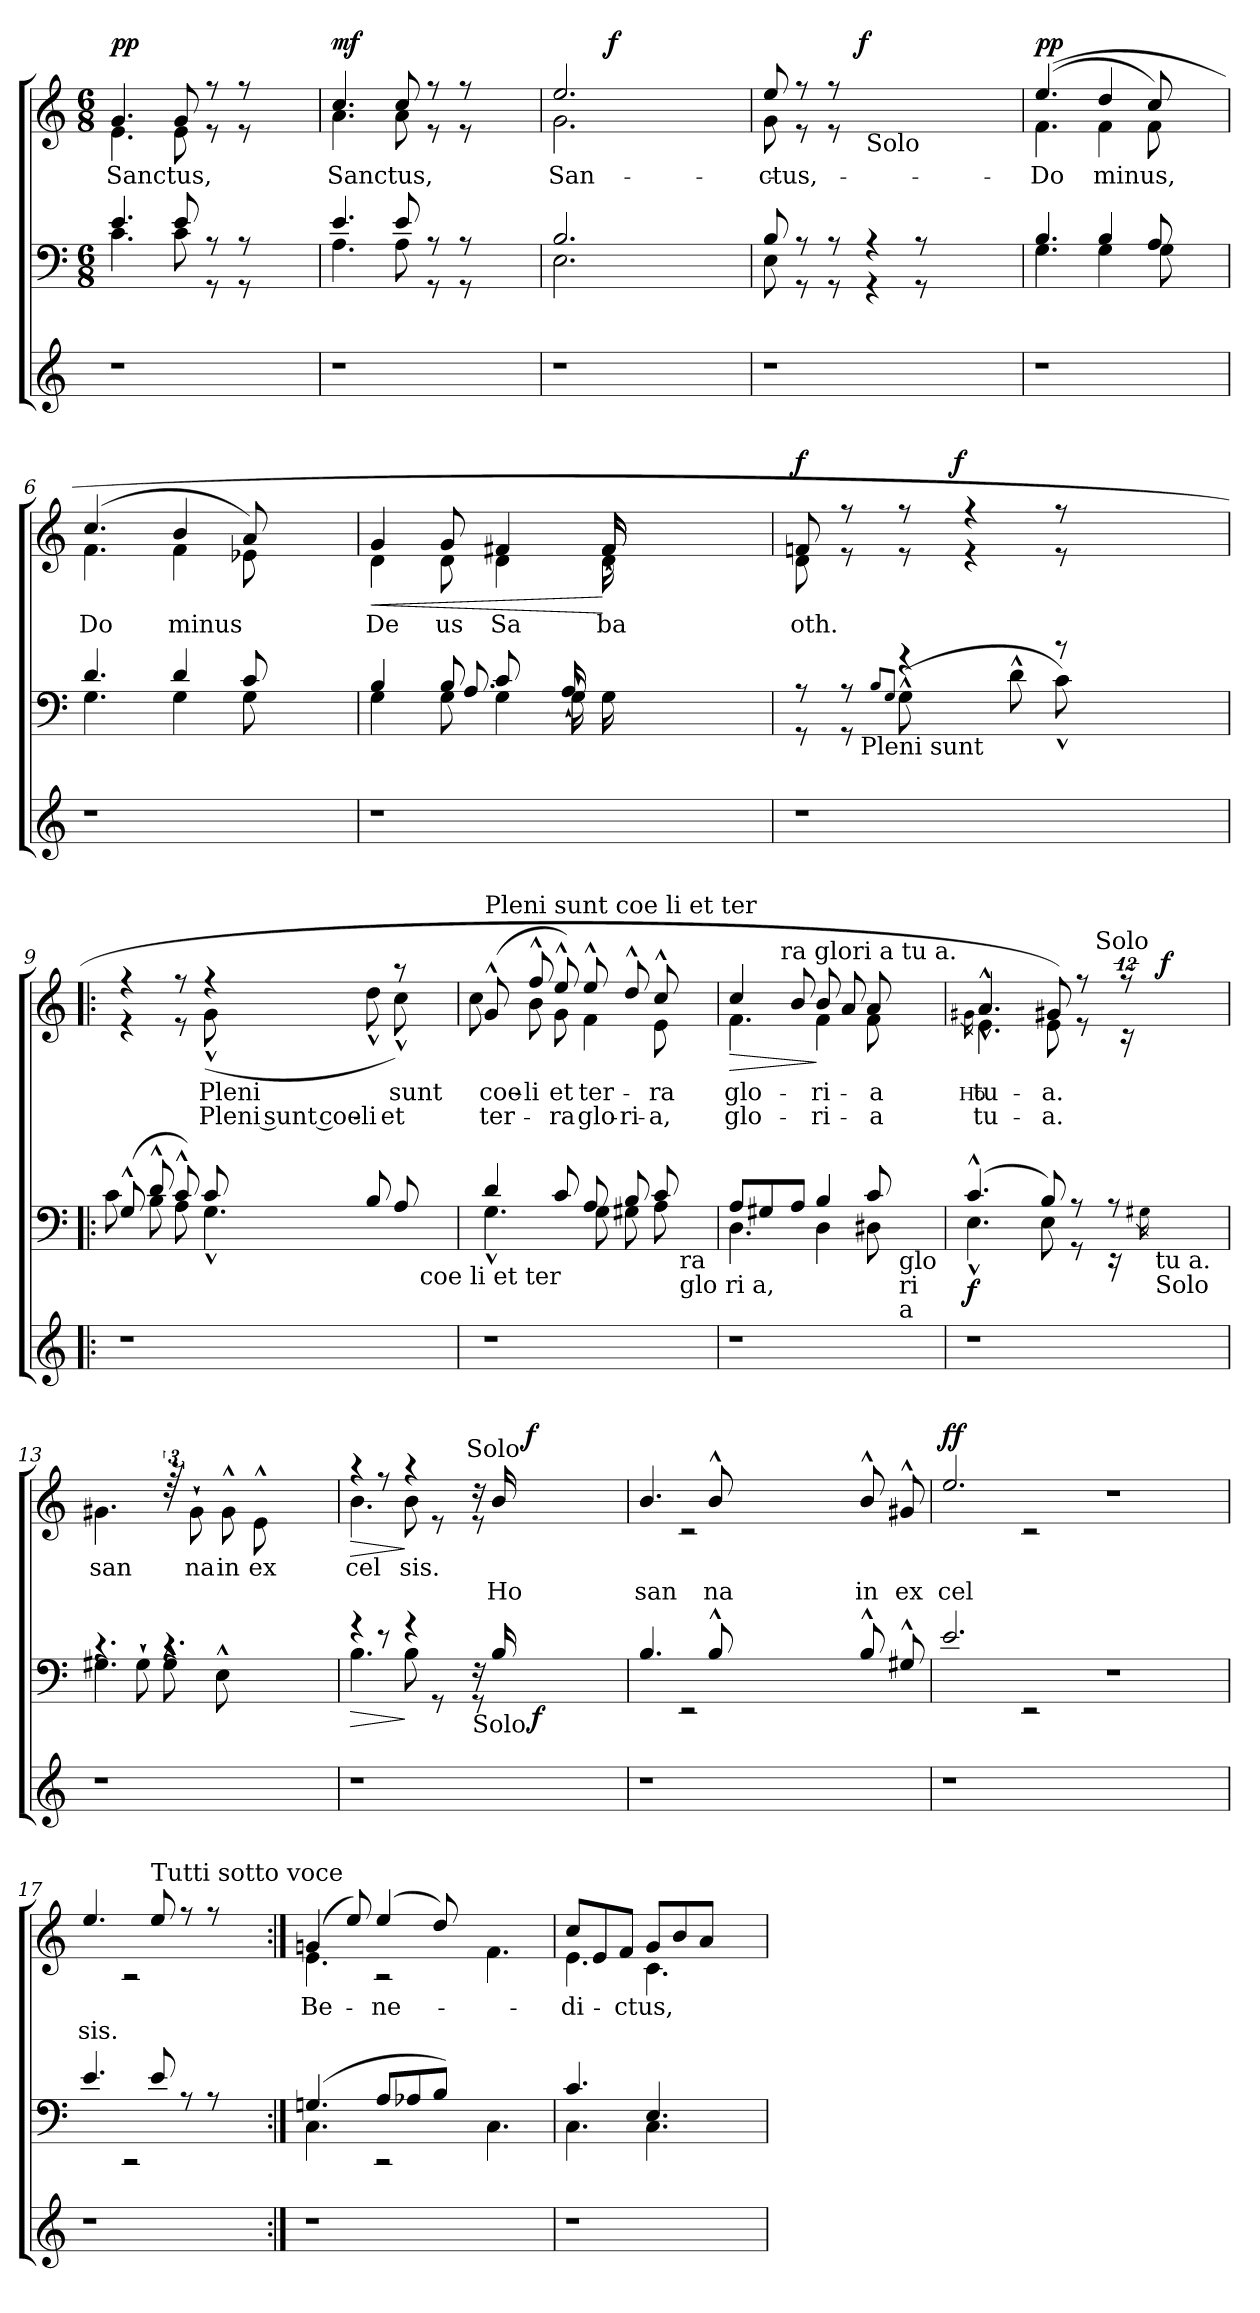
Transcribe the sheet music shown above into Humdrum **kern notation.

**kern	**kern	**dynam	**kern	**text	**text	**dynam
*part3	*part2	*part2	*part1	*part1	*part1	*part1
*staff3	*staff2	*staff2	*staff1	*staff1	*staff1	*staff1
*clefG2	*clefF4	*	*clefG2	*	*	*
*k[]	*k[]	*	*k[]	*	*	*
*C:	*C:	*	*C:	*	*	*
*	*M6/8	*	*M6/8	*	*	*
=1	=1	=1	=1	=1	=1	=1
*	*^	*	*	*	*	*
!	!	!	!	!LO:TX:a:t=Andantino mosso (	!	!	!
!	!	!	!	!LO:TX:a:t=)	!	!	!
!	!	!	!	!	!LO:LY:b	!	!LO:DY:a
*	*	*	*	*^	*	*	*
1r	4.e/	4.c\	.	4.g/	4.e\	Sanctus,	.	pp
.	8e/	8c\	.	8g/	8e\	.	.	.
.	8rA	8rGG	.	8rff	8re	.	.	.
.	8rA	8rGG	.	8re	8rff	.	.	.
.	4ryy	4ryy	.	4ryy	4ryy	.	.	.
=2	=2	=2	=2	=2	=2	=2	=2	=2
!	!	!	!	!	!	!LO:LY:b	!	!LO:DY:a
1r	4.e/	4.A\	.	4.cc/	4.a\	Sanctus,	.	mf
.	8e/	8A\	.	8cc/	8a\	.	.	.
.	8rA	8rGG	.	8rff	8re	.	.	.
.	8rA	8rGG	.	8rff	8re	.	.	.
.	4ryy	4ryy	.	4ryy	4ryy	.	.	.
*	*	*	*	*v	*v	*	*	*
=3	=3	=3	=3	=3	=3	=3	=3
*	*	*	*	*MM116	*	*	*
*	*	*	*	*^	*	*	*
!	!	!	!	!	!	!LO:LY:b	!	!
*	*	*	*	*	*^	*	*	*
1r	2.B/	2.E\	.	2.ee/	2.g\	6ryy	San-	.	.
.	.	.	.	.	.	24ryy	.	.	.
!	!	!	!	!	!	!	!	!	!LO:DY:a
.	.	.	.	.	.	3%2ryy	.	.	f
.	4ryy	4ryy	.	4ryy	4ryy	.	.	.	.
.	.	.	.	.	.	12.ryy	.	.	.
=4	=4	=4	=4	=4	=4	=4	=4	=4	=4
!	!	!	!	!	!	!	!LO:LY:b	!	!
*	*	*	*	*	*	*^	*	*	*
1r	8B/	8E\	.	96%35ryy	8ee/	8g\	4ryy	-ctus,	.	.
.	8rA	8rGG	.	.	8re	8rff	.	.	.	.
.	8rA	8rGG	.	.	8ryy	8rff	8re	.	.	.
!	!	!	!	!	!	!	!	!	!	!LO:DY:a
.	.	.	.	2ryy	.	.	.	.	.	f
!	!	!	!	!	!LO:TX:b:t=Solo	!	!	!	!	!
.	4rG	4rFF	.	.	2ryy	2ryy	2ryy	.	.	.
.	8rG	8rFF	.	.	.	.	.	.	.	.
.	4ryy	4ryy	.	.	.	.	.	.	.	.
.	.	.	.	8ryy	.	.	.	.	.	.
.	.	.	.	.	8ryy	8ryy	8ryy	.	.	.
.	.	.	.	96ryy	.	.	.	.	.	.
*	*	*	*	*v	*v	*v	*v	*	*	*
=5	=5	=5	=5	=5	=5	=5	=5
!	!	!	!	!	!LO:LY:b	!	!LO:DY:a
*	*	*	*	*^	*	*	*
1r	4.B/	4.G\	.	((4.ee/	4.f\	Do	.	pp
!	!	!	!	!	!	!LO:LY:b	!	!
.	4B/	4G\	.	4dd/	4f\	minus,	.	.
.	8A/	8G\	.	8cc/)	8f\	.	.	.
.	4ryy	4ryy	.	4ryy	4ryy	.	.	.
=6	=6	=6	=6	=6	=6	=6	=6	=6
!	!	!	!	!	!	!LO:LY:b	!	!
1r	4.d/	4.G\	.	(>4.cc/	4.f\	Do	.	.
!	!	!	!	!	!	!LO:LY:b	!	!
.	4d/	4G\	.	4b/	4f\	minus	.	.
.	8c/	8G\	.	8a/)	8e-X\	.	.	.
.	4ryy	4ryy	.	4ryy	4ryy	.	.	.
=7	=7	=7	=7	=7	=7	=7	=7	=7
*	*^	*^	*	*	*	*	*	*
!	!	!	!	!	!	!	!	!LO:LY:b	!	!LO:HP:b
*	*	*	*	*	*	*^	*^	*	*	*
1r	4B/	4G\	4.ryy	2ryy	.	4g/	4d\	2ryy	2ryy	De	.	<
!	!	!	!	!	!	!	!	!	!	!LO:LY:b	!	!
.	8B/	8G\	.	.	.	8g/	8d\	.	.	us	.	.
!	!	!	!	!	!	!	!	!	!	!LO:LY:b	!	!
.	(8c/	4G\	8.A/)	.	.	4f#X/	4d\	.	.	Sa	.	.
.	16ryy	.	.	16ryy	.	.	.	8ryy	8ryy	.	.	.
.	16G`<\	.	16ryy	16A`>/	.	.	.	.	.	.	.	.
!	!	!	!	!	!	!	!	!	!	!LO:LY:b	!	!
.	4ryy	4ryy	16G\	4ryy	.	16f#/	96%5ryy	16d\	16f#`</	ba	.	[
.	.	.	.	.	.	.	4ryy	.	.	.	.	.
.	.	.	4ryy	.	.	4ryy	.	4ryy	4ryy	.	.	.
.	16ryy	16ryy	.	16ryy	.	.	.	.	.	.	.	.
.	.	.	.	.	.	.	16ryy	.	.	.	.	.
.	16ryy	16ryy	16ryy	16ryy	.	16ryy	.	16ryy	16ryy	.	.	.
.	.	.	.	.	.	.	96ryy	.	.	.	.	.
*	*	*	*	*	*	*	*v	*v	*v	*	*	*
=8	=8	=8	=8	=8	=8	=8	=8	=8	=8	=8
!	!	!	!	!	!	!	!	!LO:LY:b	!	!LO:DY:a
*	*	*	*	*	*	*	*^	*	*	*
1r	8ryy	8rG	8rFF	2ryy	.	8fn/	8d\	3ryy	oth.	.	f
.	32ryy	8rFF	8rG	.	.	8ree	8rd	.	.	.	.
!	!LO:TX:b:t=Pleni sunt	!	!	!	!	!	!	!	!	!	!
.	16.ryy	.	.	.	.	.	.	.	.	.	.
.	8qB/L	.	.	.	.	.	.	.	.	.	.
.	8qG/J	.	.	.	.	.	.	.	.	.	.
.	(<8G^^<\	4rf	4ryy	.	.	8ree	8rd	.	.	.	.
.	.	.	.	.	.	.	.	48.ryy	.	.	.
!	!	!	!	!	!	!	!	!	!	!	!LO:DY:a
.	.	.	.	.	.	.	.	3ryy	.	.	f
.	8ryy	.	.	.	.	4re	4rff	.	.	.	.
.	8d^^<\	4ryy	2ryy	8ryy	.	.	.	.	.	.	.
.	8ra	.	.	8c^^>\)	.	8rff	8re	.	.	.	.
.	.	.	.	.	.	.	.	6ryy	.	.	.
.	4ryy	4ryy	.	4ryy	.	4ryy	4ryy	.	.	.	.
.	.	.	.	.	.	.	.	12ryy	.	.	.
.	.	.	.	.	.	.	.	24ryy	.	.	.
.	.	.	.	.	.	.	.	96ryy	.	.	.
*	*	*v	*v	*v	*	*	*	*	*	*	*
*	*	*	*	*	*v	*v	*	*	*
!!LO:LB:g=z
=9!|:	=9!|:	=9!|:	=9!|:	=9!|:	=9!|:	=9!|:	=9!|:	=9!|:
1r	(>8G^^>/	8c\	.	4rff	4re	.	.	.
.	8d^^>/	8B\	.	.	.	.	.	.
.	8c^^>/)	8A\	.	8rff	8re	.	.	.
!	!	!	!	!	!	!LO:LY:b	!LO:LY:b	!
.	8c/	4.G^^<\	.	4rff	(<8g^^<\	Pleni	Pleni sunt coe-	.
!	!	!	!	!	!	!	!LO:LY:b	!
.	8B/	.	.	.	8dd^^<\	.	-li	.
!	!	!	!	!	!	!LO:LY:b	!LO:LY:b	!
.	8A/	.	.	8raa	8cc^^<\)	sunt	et	.
!	!LO:TX:b:t=coe li et ter	!	!	!	!	!	!	!
.	4ryy	4ryy	.	4ryy	4ryy	.	.	.
=10	=10	=10	=10	=10	=10	=10	=10	=10
!	!	!	!	!LO:TX:a:t=Pleni sunt coe li et ter	!	!	!	!
!	!	!	!	!	!	!LO:LY:b	!LO:LY:b	!
1r	4d/	4.G^^<\	.	(>8g^^>/	8cc\	coe-	ter-	.
!	!	!	!	!	!	!LO:LY:b	!	!
.	.	.	.	8ff^^>/	8b\	li	.	.
!	!	!	!	!	!	!LO:LY:b	!LO:LY:b	!
.	8c/	.	.	8ee^^>/)	8g\	et	ra	.
!	!	!	!	!	!	!LO:LY:b	!LO:LY:b	!
.	8A/	8G\	.	8ee^^>/	4f\	ter-	glo-	.
!	!	!	!	!	!	!	!LO:LY:b	!
.	8B/	8G#X\	.	8dd^^>/	.	.	-ri-	.
!	!	!	!	!	!	!LO:LY:b	!LO:LY:b	!
.	8c/	8A\	.	8cc^^>/	8e\	-ra	-a,	.
!	!LO:TX:b:t=ra	!	!	!	!	!	!	!
!	!LO:TX:b:t=glo ri a,	!	!	!	!	!	!	!
.	4ryy	4ryy	.	4ryy	4ryy	.	.	.
=11	=11	=11	=11	=11	=11	=11	=11	=11
!	!	!	!	!	!	!	!LO:LY:b	!LO:HP:b
!	!	!	!	!	!	!LO:LY:b	!	!
*	*	*	*	*	*^	*	*	*
1r	8A/L	4.D\	.	4cc/	4.f\	8..ryy	glo-	-glo-	>
.	8G#X/	.	.	.	.	.	.	.	.
!	!	!	!	!	!	!LO:TX:a:t=ra glori a tu a.	!	!	!
.	.	.	.	.	.	2ryy	.	.	.
.	8A/J	.	.	8b/	.	.	.	.	.
!	!	!	!	!	!	!	!LO:LY:b	!LO:LY:b	!
.	4B/	4D\	.	8b/	4f\	.	-ri-	-ri-	]
.	.	.	.	8a/	.	.	.	.	.
!	!	!	!	!	!	!	!LO:LY:b	!LO:LY:b	!
.	8c/	8D#X\	.	8a/	8f\	.	-a	-a	.
.	.	.	.	.	.	4ryy	.	.	.
!	!LO:TX:b:t=glo	!	!	!	!	!	!	!	!
!	!LO:TX:b:t=ri	!	!	!	!	!	!	!	!
!	!LO:TX:b:t=a	!	!	!	!	!	!	!	!
.	4ryy	4ryy	.	4ryy	4ryy	.	.	.	.
.	.	.	.	.	.	32ryy	.	.	.
=12	=12	=12	=12	=12	=12	=12	=12	=12	=12
*	*	*^	*	*	*	*^	*	*	*
!	!	!	!	!LO:DY:b	!	!	!	!	!	!	!
1r	(4.c^^>/	4.E^^<\	2ryy	f	12%7ryy	96ryy	96ryy	96ryy	.	.	.
!	!	!	!	!	!	!	!	!	!LO:LY:b	!	!
.	.	.	.	.	.	.	.	16qg#X\	Ho	.	.
!	!	!	!	!	!	!	!	!	!LO:LY:b	!LO:LY:b	!
.	.	.	.	.	.	(>4.a^^>/	4.e^^<\	4ryy	-tu-	tu-	.
.	.	.	.	.	.	.	.	96%71ryy	.	.	.
.	8E\	8B/)	.	.	.	.	.	.	.	.	.
!	!	!	!	!	!	!	!	!	!LO:LY:b	!LO:LY:b	!
.	.	.	.	.	.	8e\	8g#X/)	.	-a.	-a.	.
.	8rFF	8rG	8ryy	.	.	.	.	.	.	.	.
.	.	.	.	.	.	8rff	8re	.	.	.	.
!	!	!	!	!	!LO:TX:a:t=Solo	!	!	!	!	!	!
.	.	.	.	.	96%11ryy	.	.	.	.	.	.
.	8rG	16ryy	16rEE	.	.	.	.	.	.	.	.
.	.	.	.	.	.	16rc	96%11ree	.	.	.	.
.	.	.	16qG#X\	.	.	.	.	.	.	.	.
!	!	!LO:TX:b:t=tu a.	!	!	!	!	!	!	!	!	!
!	!	!LO:TX:b:t=Solo	!	!	!	!	!	!	!	!	!
.	.	4ryy	4ryy	.	.	.	.	.	.	.	.
!	!	!	!	!	!	!	!	!	!	!	!LO:DY:a
.	.	.	.	.	4ryy	4ryy	.	.	.	.	f
.	4ryy	.	.	.	.	.	4ryy	.	.	.	.
.	.	16ryy	16ryy	.	.	.	.	.	.	.	.
.	.	.	.	.	96%5ryy	96%5ryy	.	.	.	.	.
*	*	*	*	*	*	*v	*v	*v	*	*	*
=13	=13	=13	=13	=13	=13	=13	=13	=13	=13
!	!	!	!	!	!	!	!LO:LY:b	!	!
*	*	*	*	*	*v	*v	*	*	*
1r	4.rd	4.G#X\	4ryy	.	4.g#X\	san	.	.
.	.	.	8G#`>\	.	.	.	.	.
.	4ryy	4.rd	8G#^^>\	.	96ree	.	.	.
!	!	!	!	!	!	!LO:LY:b	!	!
.	.	.	.	.	8g#`<\	na	.	.
.	.	.	8E^^>\	.	.	.	.	.
!	!	!	!	!	!	!LO:LY:b	!	!
.	.	.	.	.	8g#^^<\	in	.	.
.	4.ryy	.	4ryy	.	.	.	.	.
!	!	!	!	!	!	!LO:LY:b	!	!
.	.	.	.	.	8e^^<\	ex	.	.
.	.	4ryy	.	.	.	.	.	.
.	.	.	.	.	96%23ryy	.	.	.
.	.	.	8ryy	.	.	.	.	.
=14	=14	=14	=14	=14	=14	=14	=14	=14
!	!	!	!	!LO:HP:b	!	!LO:LY:b	!	!LO:HP:b
*	*	*	*^	*	*^	*	*	*
*	*	*	*	*	*	*	*^	*	*	*
*	*	*	*	*	*	*	*	*^	*	*	*
1r	4..ryy	4rf	4.B\	8ryy	>	4..ryy	4rgg	4.b\	8ryy	cel	.	>
.	.	.	.	8re	.	.	.	.	8ree	.	.	.
!	!	!	!	!	!	!	!	!	!	!LO:LY:b	!	!
.	.	8B\	.	4rf	]	.	8b\	.	4rgg	sis.	.	]
.	.	8rFF	4ryy	.	.	.	8rd	96%31ryy	.	.	.	.
.	16ryy	.	.	.	.	96%5ryy	.	.	.	.	.	.
!	!	!	!	!	!	!LO:TX:a:t=Solo	!	!	!	!	!	!
.	.	.	.	.	.	8.ryy	.	.	.	.	.	.
!	!LO:TX:b:t=Solo	!	!	!	!	!	!	!	!	!	!	!
.	8.ryy	16rF	.	8rFF	.	.	16rdd	.	8rd	.	.	.
!	!	!	!	!	!	!	!	!	!	!	!LO:LY:b	!
.	.	16B/	.	.	.	.	16b/	.	.	.	Ho	.
.	.	4ryy	16ryy	4ryy	.	.	96%31ryy	.	96%31ryy	.	.	.
!	!	!	!	!	!	!	!	!	!	!	!	!LO:DY:a
.	.	.	.	.	.	96%31ryy	.	.	.	.	.	f
!	!	!	!	!	!LO:DY:b	!	!	!	!	!	!	!
.	4ryy	.	4ryy	.	f	.	.	.	.	.	.	.
.	.	.	.	.	.	.	.	96%29ryy	.	.	.	.
.	.	16ryy	.	16ryy	.	.	.	.	.	.	.	.
.	16ryy	16ryy	16ryy	16ryy	.	.	.	.	.	.	.	.
.	.	.	.	.	.	.	96%5ryy	.	96%5ryy	.	.	.
*	*	*v	*v	*v	*	*	*	*	*	*	*	*
!!LO:LB:g=z
=15	=15	=15	=15	=15	=15	=15	=15	=15	=15	=15
!	!	!	!	!	!	!	!	!	!LO:LY:b	!
*	*	*	*	*	*v	*v	*v	*	*	*
1r	4.B/	4ryy	.	4.b/	4ryy	.	san	.
.	.	2rEE	.	.	2rc	.	.	.
!	!	!	!	!	!	!	!LO:LY:b	!
.	8B^^>/	.	.	8b^^>/	.	.	na	.
.	1ryy	.	.	1ryy	.	.	.	.
.	.	2ryy	.	.	2ryy	.	.	.
2ryy	.	.	.	.	.	.	.	.
!	!	!	!	!	!	!	!LO:LY:b	!
.	.	8B^^>/	.	.	8b^^>/	.	in	.
!	!	!	!	!	!	!	!LO:LY:b	!
.	.	8G#X^^>/	.	.	8g#X^^>/	.	ex	.
=16	=16	=16	=16	=16	=16	=16	=16	=16
!	!	!	!	!	!	!	!LO:LY:b	!LO:DY:a
*	*v	*v	*	*	*	*	*	*
*	*	*	*v	*v	*	*	*
1r	2.e/	.	2.ee/	.	cel	ff
.	2rEE	.	2rc	.	.	.
1ryy	.	.	.	.	.	.
.	1r	.	1r	.	.	.
4ryy	.	.	.	.	.	.
=17	=17	=17	=17	=17	=17	=17
*	*^	*	*	*	*	*
!	!	!	!	!	!	!LO:LY:b	!
*	*	*	*	*^	*	*	*
1r	4.e/	4ryy	.	4.ee/	4ryy	.	sis.	.
.	.	2rDD	.	.	2rB	.	.	.
!	!	!	!	!LO:TX:a:t=Tutti sotto voce	!	!	!	!
.	8e/	.	.	8ee/	.	.	.	.
.	8rG	.	.	8ree	.	.	.	.
.	8rG	.	.	8ree	.	.	.	.
.	4ryy	4ryy	.	4ryy	4ryy	.	.	.
=18:|!	=18:|!	=18:|!	=18:|!	=18:|!	=18:|!	=18:|!	=18:|!	=18:|!
!	!	!	!	!	!	!LO:LY:b	!	!
1r	(4.Gn/	4.C\	.	(4gn/	4.e\	-Be-	.	.
.	.	.	.	8ee/)	.	.	.	.
!	!	!	!	!	!	!LO:LY:b	!	!
.	8A/L	2rDD	.	(4ee/	2rB	ne-	.	.
.	8A-X/	.	.	.	.	.	.	.
.	8B/J)	.	.	8dd/)	.	.	.	.
.	2ryy	.	.	2ryy	.	.	.	.
.	.	4.C\	.	.	4.f\	.	.	.
4ryy	.	.	.	.	.	.	.	.
=19	=19	=19	=19	=19	=19	=19	=19	=19
!	!	!	!	!	!	!LO:LY:b	!	!
1r	4.c/	4.C\	.	8cc/L	4.e\	-di-	.	.
.	.	.	.	8e/	.	.	.	.
!	!	!	!	!	!	!LO:LY:b	!	!
.	.	.	.	8f/J	.	-ctus,	.	.
.	4.E/	4.C\	.	8g/L	4.c\	.	.	.
.	.	.	.	8b/	.	.	.	.
.	.	.	.	8a/J	.	.	.	.
.	4ryy	4ryy	.	4ryy	4ryy	.	.	.
*	*v	*v	*	*	*	*	*	*
*	*	*	*v	*v	*	*	*
=	=	=	=	=	=	=
*-	*-	*-	*-	*-	*-	*-
